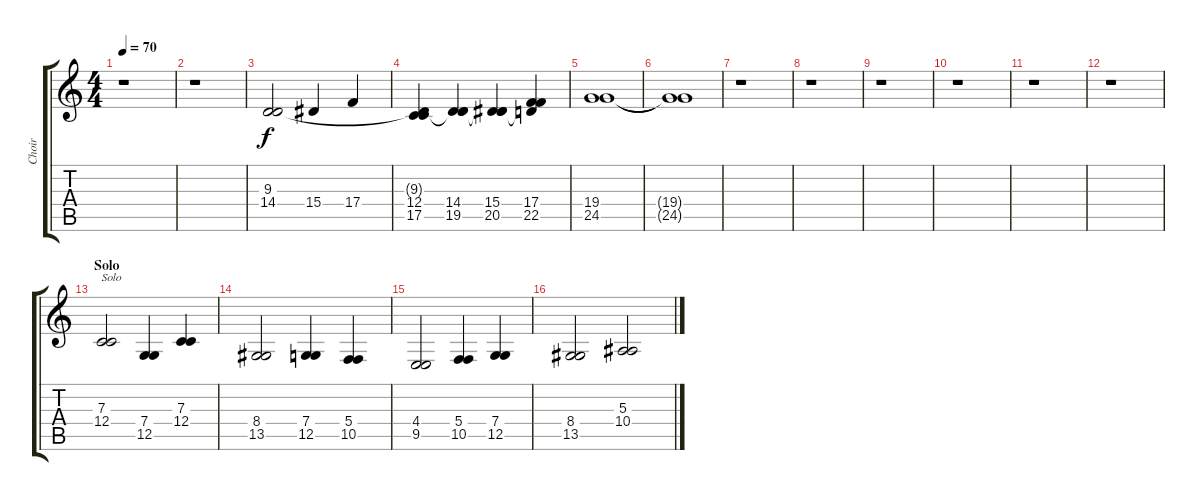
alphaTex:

\track ("Choir" "Choir") {instrument pad4choir}
\staff {score tabs}
\tuning (D4 A3 F3 C3 G2 D2) {hide}
\ts (4 4)
\tempo 70
\clef g2
\ks c
r.1{dy f} |
r.1 |
(9.3 14.4).2{volume 16} 15.4.4 17.4.4 |
(9.3{t} 12.4 17.5).4 (9.3{t} 14.4 19.5).4 (9.3{t} 15.4 20.5).4 (9.3{t} 17.4 22.5).4 |
(19.4 24.5).1{volume 10} |
(19.4{t} 24.5{t}).1{volume 3} |
r.1 |
r.1 |
r.1 |
r.1 |
r.1 |
r.1 |
\section ("" "Solo")
(7.3 12.4).2{txt "Solo" volume 13} (7.4 12.5).4 (7.3 12.4).4 |
(8.4 13.5).2 (7.4 12.5).4 (5.4 10.5).4 |
(4.4 9.5).2 (5.4 10.5).4 (7.4 12.5).4 |
(8.4 13.5).2 (5.3 10.4).2
